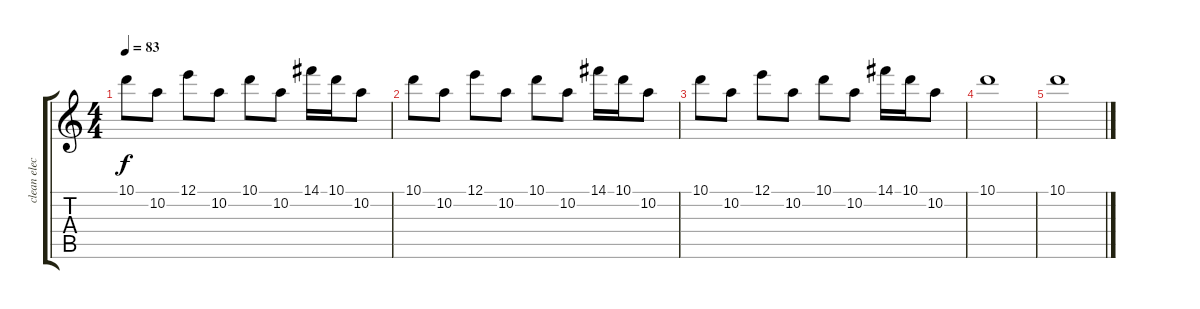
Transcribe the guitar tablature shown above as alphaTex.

\track ("clean electric guitar" "clean elec") {instrument electricguitarjazz}
\staff {score tabs}
\tuning (E4 B3 G3 D3 A2 E2) {hide}
\ts (4 4)
\tempo 83
\clef g2
\ks c
10.1.8{dy f} 10.2.8 12.1.8 10.2.8 10.1.8 10.2.8 14.1.16 10.1.16 10.2.8 |
10.1.8 10.2.8 12.1.8 10.2.8 10.1.8 10.2.8 14.1.16 10.1.16 10.2.8 |
10.1.8 10.2.8 12.1.8 10.2.8 10.1.8 10.2.8 14.1.16 10.1.16 10.2.8 |
10.1.1 |
10.1.1
